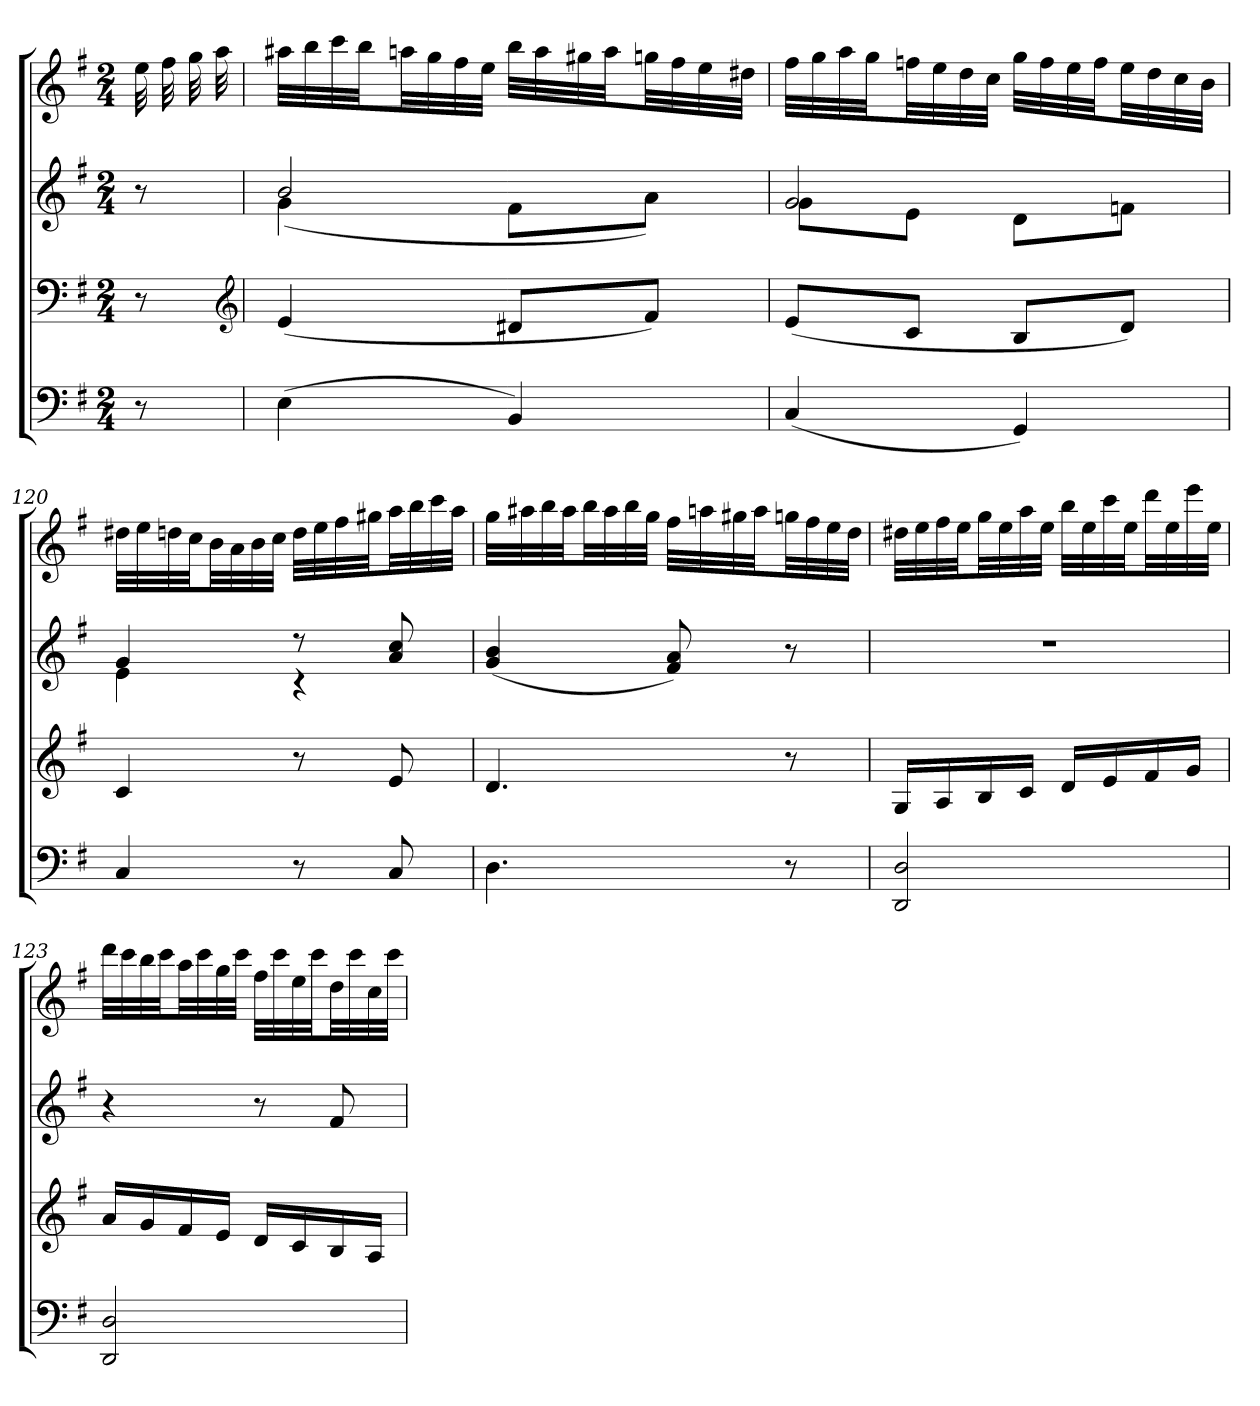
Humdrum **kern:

**kern	**kern	**kern	**kern
*part4	*part3	*part2	*part1
*staff4	*staff3	*staff2	*staff1
*clefF4	*clefF4	*clefG2	*clefG2
*k[f#]	*k[f#]	*k[f#]	*k[f#]
*G:	*G:	*G:	*G:
*M2/4	*M2/4	*M2/4	*M2/4
=	=	=	=
8r	8r	8r	32ee
.	.	.	32ff#
.	.	.	32gg
.	.	.	32aa
*	*clefG2	*	*
=118	=118	=118	=118
*	*	*^	*
(4E	(4e	2b	(4g	32aa#XLLL
.	.	.	.	32bb
.	.	.	.	32ccc
.	.	.	.	32bbJJ
.	.	.	.	32aanLL
.	.	.	.	32gg
.	.	.	.	32ff#
.	.	.	.	32eeJJJ
4BB)	8d#XL	.	8f#L	32bbLLL
.	.	.	.	32aa
.	.	.	.	32gg#X
.	.	.	.	32aaJJ
.	8f#J)	.	8aJ)	32ggnLL
.	.	.	.	32ff#
.	.	.	.	32ee
.	.	.	.	32dd#XJJJ
=119	=119	=119	=119	=119
(4C	(8eL	2g	8gL	32ff#LLL
.	.	.	.	32gg
.	.	.	.	32aa
.	.	.	.	32ggJJ
.	8cJ	.	8eJ	32ffnLL
.	.	.	.	32ee
.	.	.	.	32dd
.	.	.	.	32ccJJJ
4GG)	8BL	.	8dL	32ggLLL
.	.	.	.	32ff
.	.	.	.	32ee
.	.	.	.	32ffJJ
.	8dJ)	.	8fnJ	32eeLL
.	.	.	.	32dd
.	.	.	.	32cc
.	.	.	.	32bJJJ
=120	=120	=120	=120	=120
4C	4c	4g	4e	32dd#XLLL
.	.	.	.	32ee
.	.	.	.	32ddn
.	.	.	.	32ccJJ
.	.	.	.	32bLL
.	.	.	.	32a
.	.	.	.	32b
.	.	.	.	32ccJJJ
8r	8r	8r	4r	32ddLLL
.	.	.	.	32ee
.	.	.	.	32ff#
.	.	.	.	32gg#XJJ
8C	8e	8a 8cc	.	32aaLL
.	.	.	.	32bb
.	.	.	.	32ccc
.	.	.	.	32aaJJJ
*	*	*v	*v	*
=121	=121	=121	=121
4.D	4.d	(4g 4b	32ggLLL
.	.	.	32aa#X
.	.	.	32bb
.	.	.	32aa#JJ
.	.	.	32bbLL
.	.	.	32aa#
.	.	.	32bb
.	.	.	32ggJJJ
.	.	8f# 8a)	32ff#LLL
.	.	.	32aan
.	.	.	32gg#X
.	.	.	32aaJJ
8r	8r	8r	32ggnLL
.	.	.	32ff#
.	.	.	32ee
.	.	.	32ddJJJ
=122	=122	=122	=122
2DD 2D	16GLL	2r	32dd#XLLL
.	.	.	32ee
.	16A	.	32ff#
.	.	.	32eeJJ
.	16B	.	32ggLL
.	.	.	32ee
.	16cJJ	.	32aa
.	.	.	32eeJJJ
.	16dLL	.	32bbLLL
.	.	.	32ee
.	16e	.	32ccc
.	.	.	32eeJJ
.	16f#	.	32dddLL
.	.	.	32ee
.	16gJJ	.	32eee
.	.	.	32eeJJJ
=123	=123	=123	=123
2DD 2D	16aLL	4r	32dddLLL
.	.	.	32ccc
.	16g	.	32bb
.	.	.	32cccJJ
.	16f#	.	32aaLL
.	.	.	32ccc
.	16eJJ	.	32gg
.	.	.	32cccJJJ
.	16dLL	8r	32ff#LLL
.	.	.	32ccc
.	16c	.	32ee
.	.	.	32cccJJ
.	16B	8f#	32ddLL
.	.	.	32ccc
.	16AJJ	.	32cc
.	.	.	32cccJJJ
=	=	=	=
*-	*-	*-	*-
